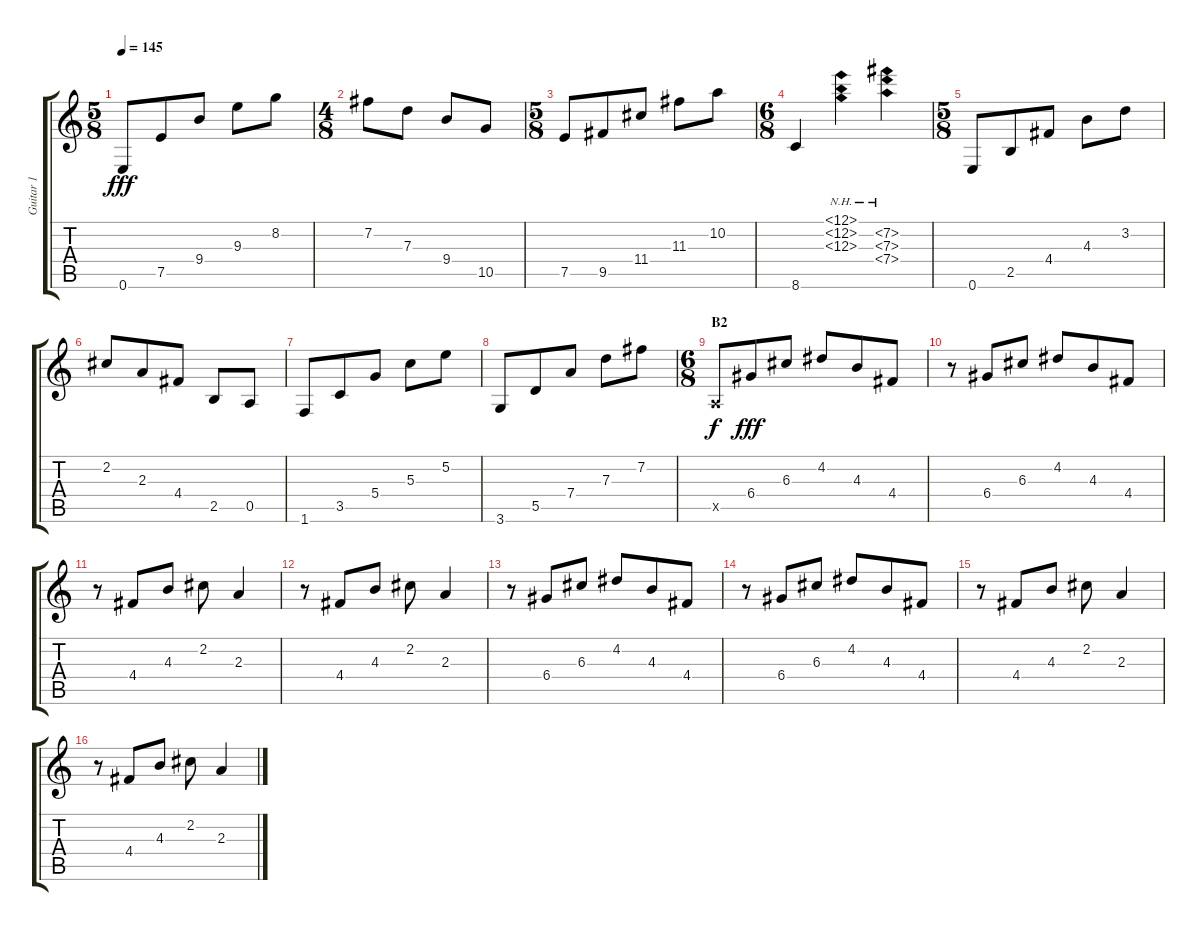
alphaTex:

\track ("Guitar 1" "Guitar 1") {instrument electricguitarclean}
\staff {score tabs}
\tuning (E4 B3 G3 D3 A2 E2) {hide}
\ts (5 8)
\tempo 145
\clef g2
\ks c
0.6.8{dy fff} 7.5.8 9.4.8 9.3.8 8.2.8 |
\ts (4 8)
7.2.8 7.3.8 9.4.8 10.5.8 |
\ts (5 8)
7.5.8 9.5.8 11.4.8 11.3.8 10.2.8 |
\ts (6 8)
8.6.4 (12.1{nh} 12.2{nh} 12.3{nh}).4 (7.2{nh} 7.3{nh} 7.4{nh}).4 |
\ts (5 8)
0.6.8 2.5.8 4.4.8 4.3.8 3.2.8 |
2.2.8 2.3.8 4.4.8 2.5.8 0.5.8 |
1.6.8 3.5.8 5.4.8 5.3.8 5.2.8 |
3.6.8 5.5.8 7.4.8 7.3.8 7.2.8 |
\ts (6 8)
\section ("" "B2")
0.5{x}.8{dy f} 6.4.8{dy fff} 6.3.8 4.2.8 4.3.8 4.4.8 |
r.8 6.4.8 6.3.8 4.2.8 4.3.8 4.4.8 |
r.8 4.4.8 4.3.8 2.2.8 2.3.4 |
r.8 4.4.8 4.3.8 2.2.8 2.3.4 |
r.8 6.4.8 6.3.8 4.2.8 4.3.8 4.4.8 |
r.8 6.4.8 6.3.8 4.2.8 4.3.8 4.4.8 |
r.8 4.4.8 4.3.8 2.2.8 2.3.4 |
r.8 4.4.8 4.3.8 2.2.8 2.3.4
